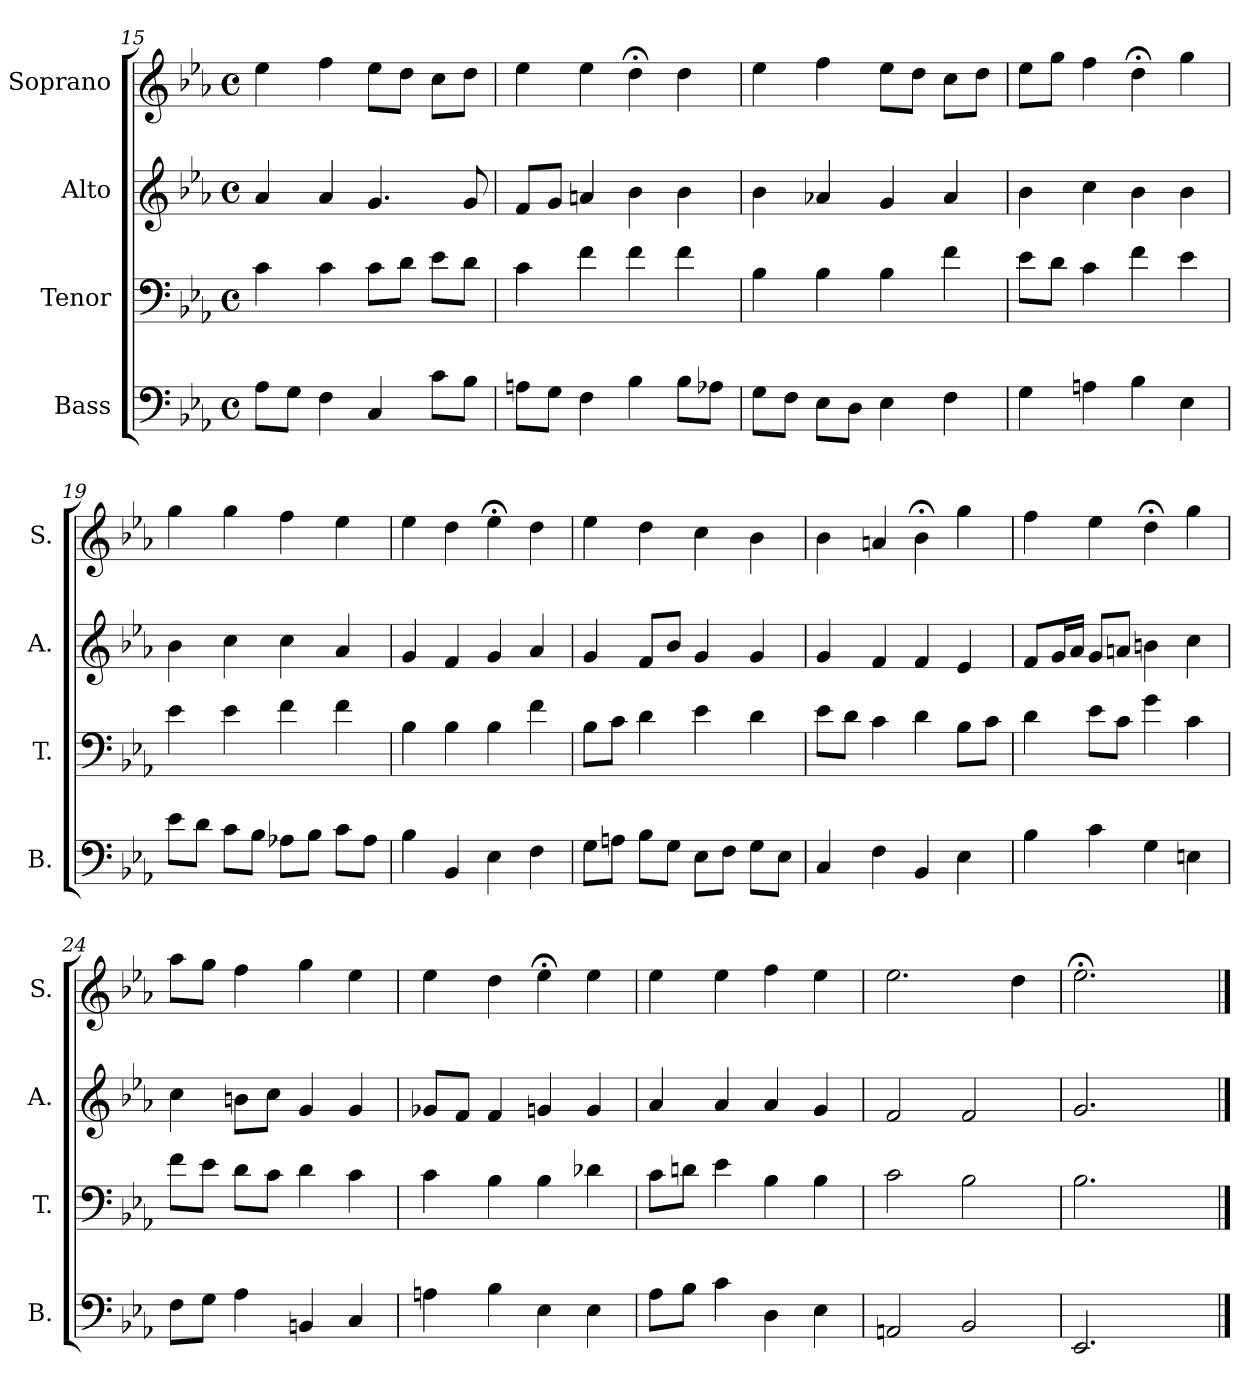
**kern	**kern	**kern	**kern
*part4	*part3	*part2	*part1
*staff4	*staff3	*staff2	*staff1
*I"Bass	*I"Tenor	*I"Alto	*I"Soprano
*I'B.	*I'T.	*I'A.	*I'S.
!!LO:PB:g=z
*clefF4	*clefF4	*clefG2	*clefG2
*k[b-e-a-]	*k[b-e-a-]	*k[b-e-a-]	*k[b-e-a-]
*E-:	*E-:	*E-:	*E-:
*M4/4	*M4/4	*M4/4	*M4/4
*met(c)	*met(c)	*met(c)	*met(c)
=15	=15	=15	=15
8A-\L	4c\	4a-/	4ee-\
8G\J	.	.	.
4F\	4c\	4a-/	4ff\
4C/	8c\L	4.g/	8ee-\L
.	8d\J	.	8dd\J
8c\L	8e-\L	.	8cc\L
8B-\J	8d\J	8g/	8dd\J
=16	=16	=16	=16
8An\L	4c\	8f/L	4ee-\
8G\J	.	8g/J	.
4F\	4f\	4an/	4ee-\
4B-\	4f\	4b-\	4dd;<\
8B-\L	4f\	4b-\	4dd\
8A-X\J	.	.	.
=17	=17	=17	=17
8G\L	4B-\	4b-\	4ee-\
8F\J	.	.	.
8E-\L	4B-\	4a-X/	4ff\
8D\J	.	.	.
4E-\	4B-\	4g/	8ee-\L
.	.	.	8dd\J
4F\	4f\	4a-/	8cc\L
.	.	.	8dd\J
=18	=18	=18	=18
4G\	8e-\L	4b-\	8ee-\L
.	8d\J	.	8gg\J
4An\	4c\	4cc\	4ff\
4B-\	4f\	4b-\	4dd;<\
4E-\	4e-\	4b-\	4gg\
!!LO:LB:g=z
=19	=19	=19	=19
8e-\L	4e-\	4b-\	4gg\
8d\J	.	.	.
8c\L	4e-\	4cc\	4gg\
8B-\J	.	.	.
8A-X\L	4f\	4cc\	4ff\
8B-\J	.	.	.
8c\L	4f\	4a-/	4ee-\
8A-\J	.	.	.
=20	=20	=20	=20
4B-\	4B-\	4g/	4ee-\
4BB-/	4B-\	4f/	4dd\
4E-\	4B-\	4g/	4ee-;<\
4F\	4f\	4a-/	4dd\
=21	=21	=21	=21
8G\L	8B-\L	4g/	4ee-\
8An\J	8c\J	.	.
8B-\L	4d\	8f/L	4dd\
8G\J	.	8b-/J	.
8E-\L	4e-\	4g/	4cc\
8F\J	.	.	.
8G\L	4d\	4g/	4b-\
8E-\J	.	.	.
=22	=22	=22	=22
4C/	8e-\L	4g/	4b-\
.	8d\J	.	.
4F\	4c\	4f/	4an/
4BB-/	4d\	4f/	4b-;<\
4E-\	8B-\L	4e-/	4gg\
.	8c\J	.	.
!!LO:LB:g=z
=23	=23	=23	=23
4B-\	4d\	8f/L	4ff\
.	.	16g/L	.
.	.	16a-/JJ	.
4c\	8e-\L	8g/L	4ee-\
.	8c\J	8an/J	.
4G\	4g\	4bn\	4dd;<\
4En\	4c\	4cc\	4gg\
=24	=24	=24	=24
8F\L	8f\L	4cc\	8aa-\L
8G\J	8e-\J	.	8gg\J
4A-\	8d\L	8bn\L	4ff\
.	8c\J	8cc\J	.
4BBn/	4d\	4g/	4gg\
4C/	4c\	4g/	4ee-\
=25	=25	=25	=25
4An\	4c\	8g-X/L	4ee-\
.	.	8f/J	.
4B-\	4B-\	4f/	4dd\
4E-\	4B-\	4gn/	4ee-;<\
4E-\	4d-X\	4g/	4ee-\
=26	=26	=26	=26
8A-\L	8c\L	4a-/	4ee-\
8B-\J	8dn\J	.	.
4c\	4e-\	4a-/	4ee-\
4D\	4B-\	4a-/	4ff\
4E-\	4B-\	4g/	4ee-\
=27	=27	=27	=27
2AAn/	2c\	2f/	2.ee-\
2BB-/	2B-\	2f/	.
.	.	.	4dd\
=28	=28	=28	=28
2.EE-/	2.B-\	2.g/	2.ee-;<\
4ryy	4ryy	4ryy	4ryy
==	==	==	==
*-	*-	*-	*-
